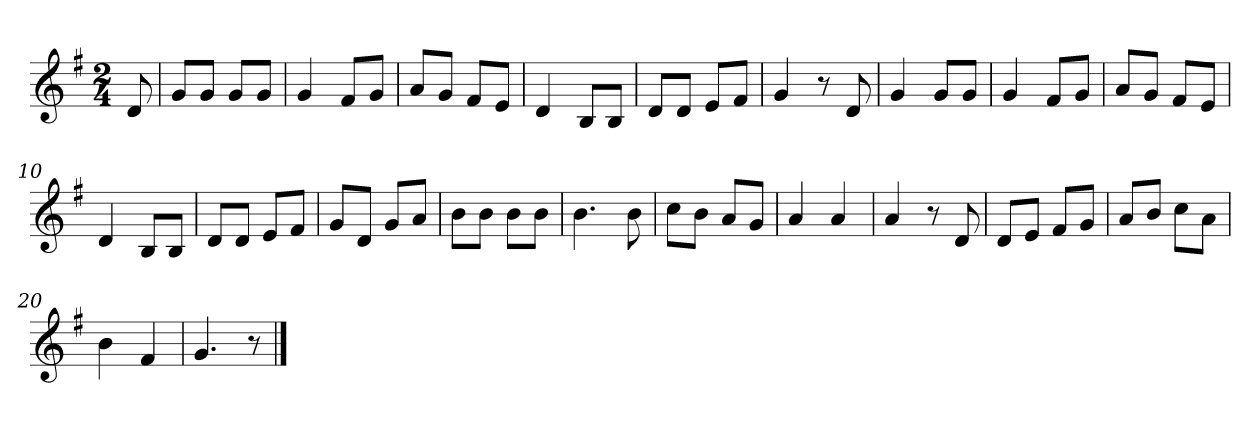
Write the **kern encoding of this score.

**kern
*part1
*staff1
*k[f#]
*M2/4
*MM120
=
8d
=1
8gL
8gJ
8gL
8gJ
=2
4g
8f#L
8gJ
=3
8aL
8gJ
8f#L
8eJ
=4
4d
8BL
8BJ
=5
8dL
8dJ
8eL
8f#J
=6
4g
8r
8d
=7
4g
8gL
8gJ
=8
4g
8f#L
8gJ
=9
8aL
8gJ
8f#L
8eJ
=10
4d
8BL
8BJ
=11
8dL
8dJ
8eL
8f#J
=12
8gL
8dJ
8gL
8aJ
=13
8bL
8bJ
8bL
8bJ
=14
4.b
8b
=15
8ccL
8bJ
8aL
8gJ
=16
4a
4a
=17
4a
8r
8d
=18
8dL
8eJ
8f#L
8gJ
=19
8aL
8bJ
8ccL
8aJ
=20
4b
4f#
=21
4.g
8r
==
*-
